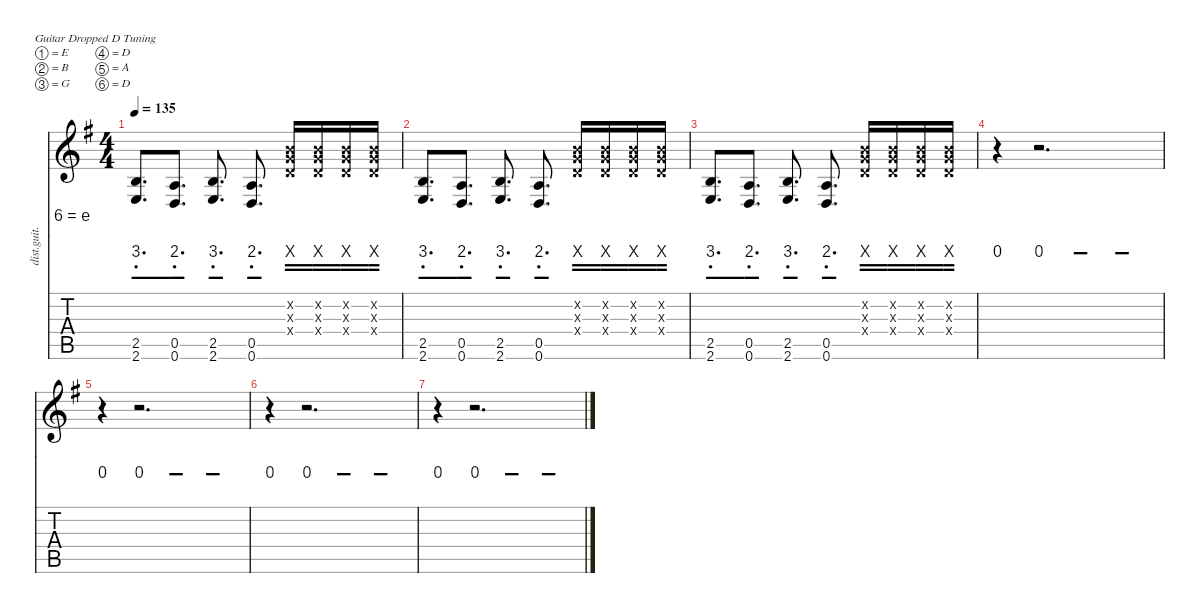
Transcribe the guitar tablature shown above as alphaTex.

\defaultSystemsLayout 4
\hideDynamics
\bracketExtendMode nobrackets
\track ("Rhythm" "dist.guit.") {instrument distortionguitar}
\staff {score tabs numbered}
\tuning (E4 B3 G3 D3 A2 D2)
\ts (4 4)
\tempo 135
\clef g2
\ks eminor
(2.5{acc forcenatural} 2.6{acc forcenatural}).8{d dy mf beam Up} (0.5{acc forcenatural} 0.6{acc forcenatural}).8{d beam Up} (2.5{acc forcenatural} 2.6{acc forcenatural}).8{d beam Up} (0.5{acc forcenatural} 0.6{acc forcenatural}).8{d beam Up} (0.2{x acc forcenatural} 0.3{x acc forcenatural} 0.4{x acc forcenatural}).16{dy f beam Up} (0.2{x acc forcenatural} 0.3{x acc forcenatural} 0.4{x acc forcenatural}).16{beam Up} (0.2{x acc forcenatural} 0.3{x acc forcenatural} 0.4{x acc forcenatural}).16{beam Up} (0.2{x acc forcenatural} 0.3{x acc forcenatural} 0.4{x acc forcenatural}).16{beam Up} |
(2.5{acc forcenatural} 2.6{acc forcenatural}).8{d dy mf beam Up} (0.5{acc forcenatural} 0.6{acc forcenatural}).8{d beam Up} (2.5{acc forcenatural} 2.6{acc forcenatural}).8{d beam Up} (0.5{acc forcenatural} 0.6{acc forcenatural}).8{d beam Up} (0.2{x acc forcenatural} 0.3{x acc forcenatural} 0.4{x acc forcenatural}).16{dy f beam Up} (0.2{x acc forcenatural} 0.3{x acc forcenatural} 0.4{x acc forcenatural}).16{beam Up} (0.2{x acc forcenatural} 0.3{x acc forcenatural} 0.4{x acc forcenatural}).16{beam Up} (0.2{x acc forcenatural} 0.3{x acc forcenatural} 0.4{x acc forcenatural}).16{beam Up} |
(2.5{acc forcenatural} 2.6{acc forcenatural}).8{d dy mf beam Up} (0.5{acc forcenatural} 0.6{acc forcenatural}).8{d beam Up} (2.5{acc forcenatural} 2.6{acc forcenatural}).8{d beam Up} (0.5{acc forcenatural} 0.6{acc forcenatural}).8{d beam Up} (0.2{x acc forcenatural} 0.3{x acc forcenatural} 0.4{x acc forcenatural}).16{dy f beam Up} (0.2{x acc forcenatural} 0.3{x acc forcenatural} 0.4{x acc forcenatural}).16{beam Up} (0.2{x acc forcenatural} 0.3{x acc forcenatural} 0.4{x acc forcenatural}).16{beam Up} (0.2{x acc forcenatural} 0.3{x acc forcenatural} 0.4{x acc forcenatural}).16{beam Up} |
r.4{beam Down} r.2{d beam Down} |
r.4{beam Down} r.2{d beam Down} |
r.4{beam Down} r.2{d beam Down} |
r.4{beam Down} r.2{d beam Down}
